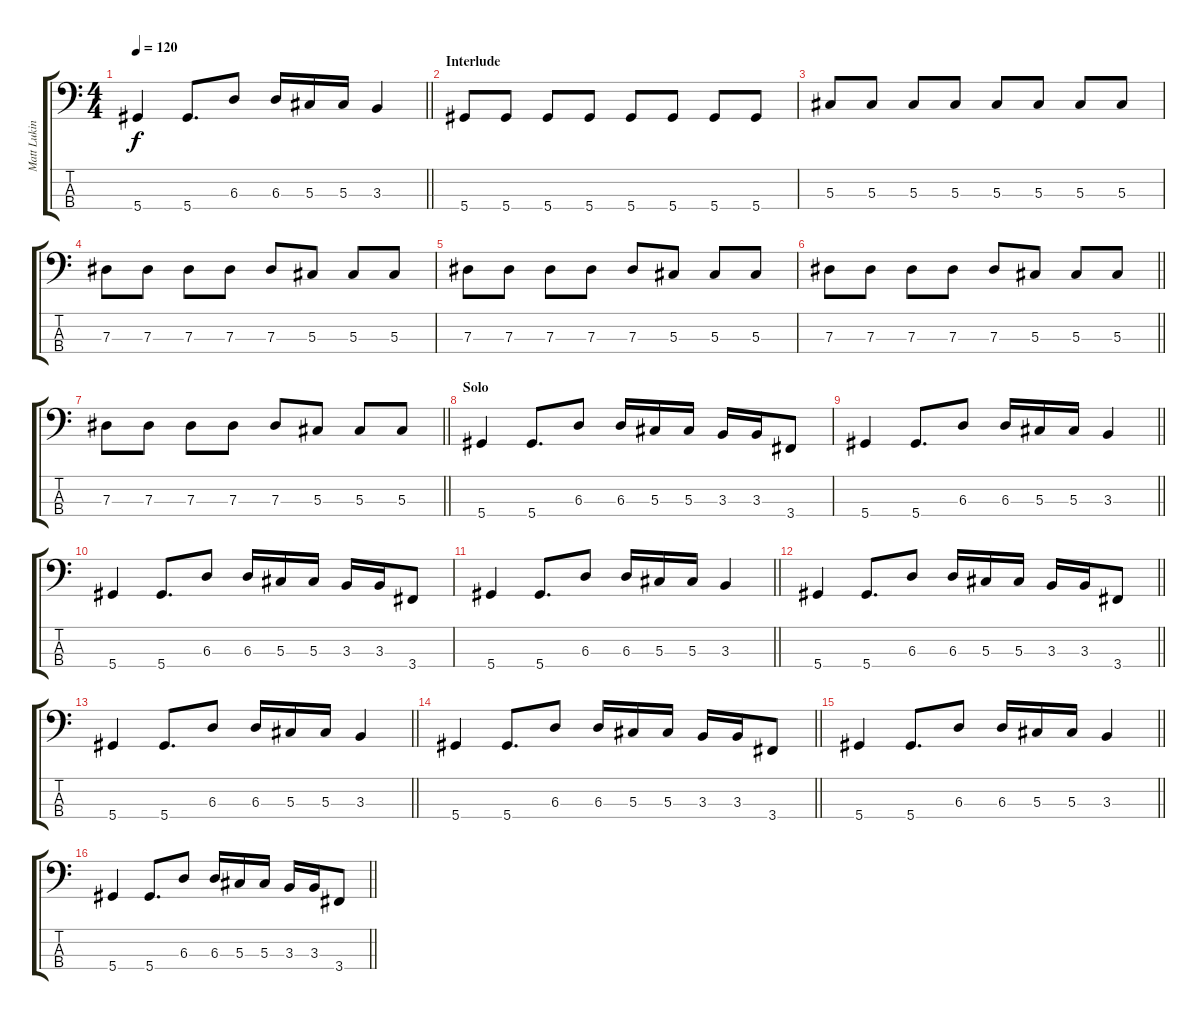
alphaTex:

\track ("Matt Lukin" "Matt Lukin") {instrument electricbasspick}
\staff {score tabs}
\tuning (Gb2 Db2 Ab1 Eb1) {hide}
\ts (4 4)
\tempo 120
\clef f4
\barLineRight lightlight
\ks c
5.4.4{dy f} 5.4.8{d} 6.3.8 6.3.16 5.3.16 5.3.16 3.3.4 |
\section ("" "Interlude")
5.4.8 5.4.8 5.4.8 5.4.8 5.4.8 5.4.8 5.4.8 5.4.8 |
5.3.8 5.3.8 5.3.8 5.3.8 5.3.8 5.3.8 5.3.8 5.3.8 |
7.3.8 7.3.8 7.3.8 7.3.8 7.3.8 5.3.8 5.3.8 5.3.8 |
7.3.8 7.3.8 7.3.8 7.3.8 7.3.8 5.3.8 5.3.8 5.3.8 |
\barLineRight lightlight
7.3.8 7.3.8 7.3.8 7.3.8 7.3.8 5.3.8 5.3.8 5.3.8 |
\barLineRight lightlight
7.3.8 7.3.8 7.3.8 7.3.8 7.3.8 5.3.8 5.3.8 5.3.8 |
\section ("" "Solo")
5.4.4 5.4.8{d} 6.3.8 6.3.16 5.3.16 5.3.16 3.3.16 3.3.16 3.4.8 |
\barLineRight lightlight
5.4.4 5.4.8{d} 6.3.8 6.3.16 5.3.16 5.3.16 3.3.4 |
5.4.4 5.4.8{d} 6.3.8 6.3.16 5.3.16 5.3.16 3.3.16 3.3.16 3.4.8 |
\barLineRight lightlight
5.4.4 5.4.8{d} 6.3.8 6.3.16 5.3.16 5.3.16 3.3.4 |
\barLineRight lightlight
5.4.4 5.4.8{d} 6.3.8 6.3.16 5.3.16 5.3.16 3.3.16 3.3.16 3.4.8 |
\barLineRight lightlight
5.4.4 5.4.8{d} 6.3.8 6.3.16 5.3.16 5.3.16 3.3.4 |
\barLineRight lightlight
5.4.4 5.4.8{d} 6.3.8 6.3.16 5.3.16 5.3.16 3.3.16 3.3.16 3.4.8 |
\barLineRight lightlight
5.4.4 5.4.8{d} 6.3.8 6.3.16 5.3.16 5.3.16 3.3.4 |
\barLineRight lightlight
5.4.4 5.4.8{d} 6.3.8 6.3.16 5.3.16 5.3.16 3.3.16 3.3.16 3.4.8
